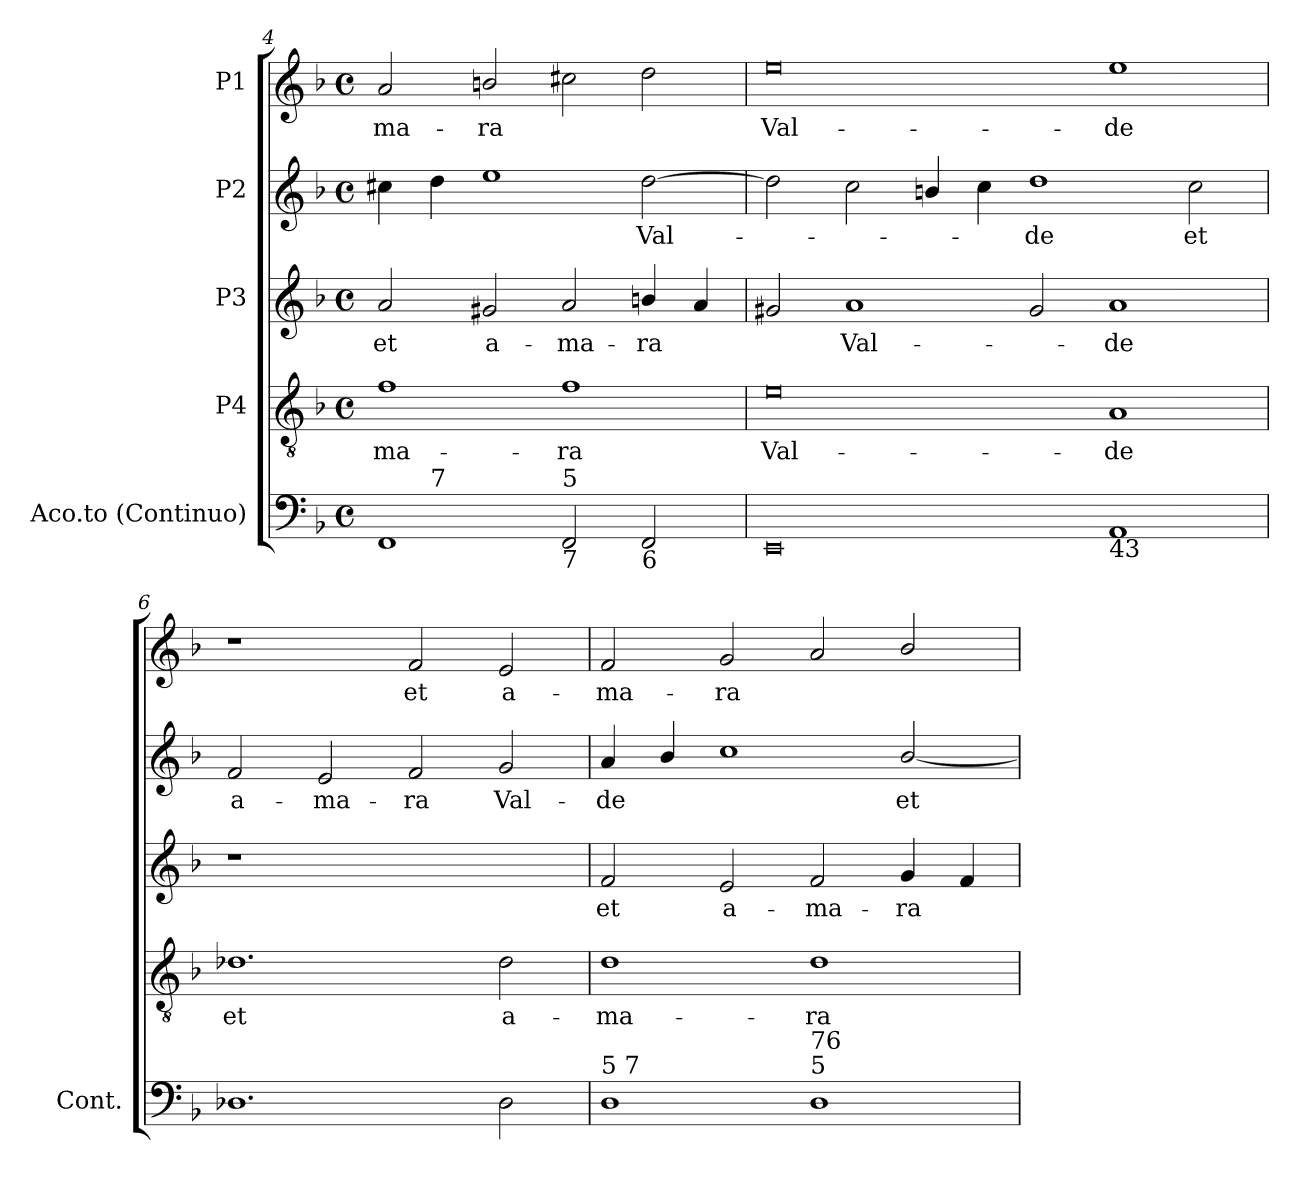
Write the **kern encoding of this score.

**kern	**kern	**text	**kern	**text	**kern	**text	**kern	**text
*part5	*part4	*part4	*part3	*part3	*part2	*part2	*part1	*part1
*staff5	*staff4	*staff4	*staff3	*staff3	*staff2	*staff2	*staff1	*staff1
*I"Aco.to (Continuo)	*I"P4	*	*I"P3	*	*I"P2	*	*I"P1	*
*I'Cont.	*	*	*	*	*	*	*	*
!!LO:LB:g=z
*clefF4	*clefGv2	*	*clefG2	*	*clefG2	*	*clefG2	*
*	*ITrd7c12	*	*	*	*	*	*	*
*k[b-]	*k[b-]	*	*k[b-]	*	*k[b-]	*	*k[b-]	*
*F:	*F:	*	*F:	*	*F:	*	*F:	*
*M4/4	*M4/4	*	*M4/4	*	*M4/4	*	*M4/4	*
*met(c)	*met(c)	*	*met(c)	*	*met(c)	*	*met(c)	*
=4	=4	=4	=4	=4	=4	=4	=4	=4
!	!	!LO:LY:b:color=#000000	!	!	!	!	!	!
!	!	!	!	!LO:LY:b:color=#000000	!	!	!	!
!LO:TX:a:t=5	!	!	!	!	!	!	!	!
!	!	!	!	!	!	!	!	!LO:LY:b:color=#000000
*^	*	*	*	*	*	*	*	*
1FFi	4ryy	1Fi	-ma-	2ai/	et	4cc#Xi\	.	2ai/	-ma-
!	!LO:TX:a:t=7	!	!	!	!	!	!	!	!
.	1..ryy	.	.	.	.	4ddi\	.	.	.
!	!	!	!	!	!LO:LY:b:color=#000000	!	!	!	!
!	!	!	!	!	!	!	!	!	!LO:LY:b:color=#000000
.	.	.	.	2g#Xi/	a-	1eei	.	2bni/	-ra
!	!	!	!LO:LY:b:color=#000000	!	!	!	!	!	!
!LO:TX:a:t=5	!	!	!	!	!	!	!	!	!
!LO:TX:b:t=7	!	!	!	!	!	!	!	!	!
!	!	!	!	!	!LO:LY:b:color=#000000	!	!	!	!
2FFi/	.	1Fi	-ra	2ai/	-ma-	.	.	2cc#Xi\	.
!	!	!	!	!	!LO:LY:b:color=#000000	!	!	!	!
!LO:TX:b:t=6	!	!	!	!	!	!	!	!	!
!	!	!	!	!	!	!	!LO:LY:b:color=#000000	!	!
2FFi/	.	.	.	4bni/	-ra	[2ddi\	Val-	2ddi\	.
.	.	.	.	4ai/	.	.	.	.	.
*v	*v	*	*	*	*	*	*	*	*
=5	=5	=5	=5	=5	=5	=5	=5	=5
*^	*	*	*	*	*	*	*	*
!	!	!	!LO:LY:b:color=#000000	!	!	!	!	!	!
*v	*v	*	*	*	*	*	*	*	*
*^	*	*	*	*	*	*	*	*
!LO:TX:b:t=765	!	!	!	!	!	!	!	!	!
!LO:TX:a:t=3   4     3	!	!	!	!	!	!	!	!	!
!	!	!	!	!	!	!	!	!	!LO:LY:b:color=#000000
*v	*v	*	*	*	*	*	*	*	*
0EEi	0Ei	Val-	2g#Xi/	.	2ddi\]	.	0eei	Val-
!	!	!	!	!LO:LY:b:color=#000000	!	!	!	!
.	.	.	1ai	Val-	2cci\	.	.	.
.	.	.	.	.	4bni/	.	.	.
.	.	.	.	.	4cci\	.	.	.
!	!	!	!	!	!	!LO:LY:b:color=#000000	!	!
.	.	.	2g#i/	.	1ddi	-de	.	.
!	!	!LO:LY:b:color=#000000	!	!	!	!	!	!
!	!	!	!	!LO:LY:b:color=#000000	!	!	!	!
!LO:TX:b:t=43	!	!	!	!	!	!	!	!
!	!	!	!	!	!	!	!	!LO:LY:b:color=#000000
1AAi	1AAi	-de	1ai	-de	.	.	1eei	-de
!	!	!	!	!	!	!LO:LY:b:color=#000000	!	!
.	.	.	.	.	2cci\	et	.	.
=6	=6	=6	=6	=6	=6	=6	=6	=6
!	!	!LO:LY:b:color=#000000	!LO:N:vis=1	!	!	!	!	!
!	!	!	!	!	!	!LO:LY:b:color=#000000	!	!
1.D-Xi	1.D-Xi	et	1r	.	2fi/	a-	1r	.
!	!	!	!	!	!	!LO:LY:b:color=#000000	!	!
.	.	.	.	.	2ei/	-ma-	.	.
!	!	!	!	!	!	!LO:LY:b:color=#000000	!	!
!	!	!	!	!	!	!	!	!LO:LY:b:color=#000000
.	.	.	1ryy	.	2fi/	-ra	2fi/	et
!	!	!LO:LY:b:color=#000000	!	!	!	!	!	!
!	!	!	!	!	!	!LO:LY:b:color=#000000	!	!
!	!	!	!	!	!	!	!	!LO:LY:b:color=#000000
2D-i\	2D-i\	a-	.	.	2gi/	Val-	2ei/	a-
!!LO:LB:g=z
=7	=7	=7	=7	=7	=7	=7	=7	=7
!	!	!LO:LY:b:color=#000000	!	!	!	!	!	!
!	!	!	!	!LO:LY:b:color=#000000	!	!	!	!
!	!	!	!	!	!	!LO:LY:b:color=#000000	!	!
!LO:TX:a:t=5     7	!	!	!	!	!	!	!	!
!	!	!	!	!	!	!	!	!LO:LY:b:color=#000000
1Di	1Di	-ma-	2fi/	et	4ai/	-de	2fi/	-ma-
.	.	.	.	.	4b-i/	.	.	.
!	!	!	!	!LO:LY:b:color=#000000	!	!	!	!
!	!	!	!	!	!	!	!	!LO:LY:b:color=#000000
.	.	.	2ei/	a-	1cci	.	2gi/	-ra
!	!	!LO:LY:b:color=#000000	!	!	!	!	!	!
!LO:TX:a:t=5	!	!	!	!	!	!	!	!
!LO:TX:t=76	!	!	!	!	!	!	!	!
!	!	!	!	!LO:LY:b:color=#000000	!	!	!	!
1Di	1Di	-ra	2fi/	-ma-	.	.	2ai/	.
!	!	!	!	!LO:LY:b:color=#000000	!	!	!	!
!	!	!	!	!	!	!LO:LY:b:color=#000000	!	!
.	.	.	4gi/	-ra	[2b-i/	et	2b-i/	.
.	.	.	4fi/	.	.	.	.	.
=	=	=	=	=	=	=	=	=
*-	*-	*-	*-	*-	*-	*-	*-	*-
